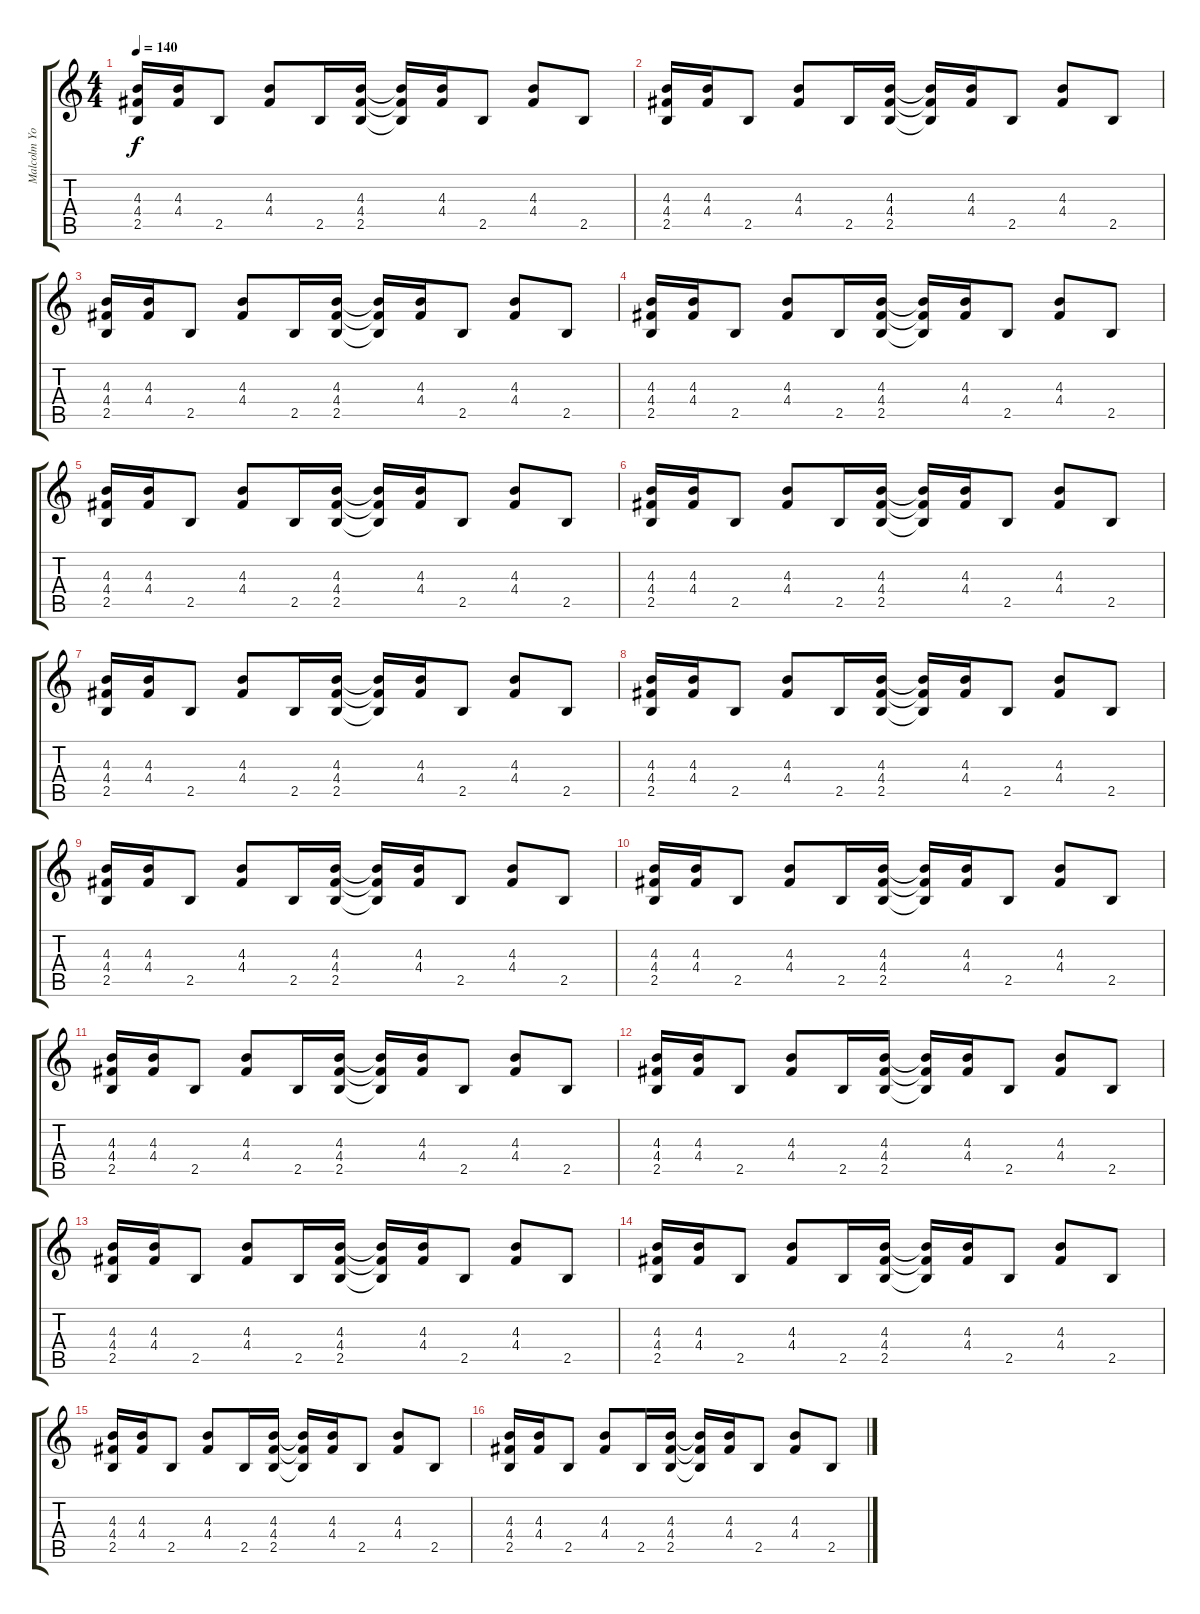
\track ("Malcolm Young - Rhythm Guitar" "Malcolm Yo") {instrument distortionguitar}
\staff {score tabs}
\tuning (E4 B3 G3 D3 A2 E2) {hide}
\ts (4 4)
\tempo 140
\clef g2
\ks c
(4.3 4.4 2.5).16{dy f} (4.3 4.4).16 2.5.8 (4.3 4.4).8 2.5.16 (4.3 4.4 2.5).16 (4.3{t} 4.4{t} 2.5{t}).16 (4.3 4.4).16 2.5.8 (4.3 4.4).8 2.5.8 |
(4.3 4.4 2.5).16 (4.3 4.4).16 2.5.8 (4.3 4.4).8 2.5.16 (4.3 4.4 2.5).16 (4.3{t} 4.4{t} 2.5{t}).16 (4.3 4.4).16 2.5.8 (4.3 4.4).8 2.5.8 |
(4.3 4.4 2.5).16 (4.3 4.4).16 2.5.8 (4.3 4.4).8 2.5.16 (4.3 4.4 2.5).16 (4.3{t} 4.4{t} 2.5{t}).16 (4.3 4.4).16 2.5.8 (4.3 4.4).8 2.5.8 |
(4.3 4.4 2.5).16 (4.3 4.4).16 2.5.8 (4.3 4.4).8 2.5.16 (4.3 4.4 2.5).16 (4.3{t} 4.4{t} 2.5{t}).16 (4.3 4.4).16 2.5.8 (4.3 4.4).8 2.5.8 |
(4.3 4.4 2.5).16 (4.3 4.4).16 2.5.8 (4.3 4.4).8 2.5.16 (4.3 4.4 2.5).16 (4.3{t} 4.4{t} 2.5{t}).16 (4.3 4.4).16 2.5.8 (4.3 4.4).8 2.5.8 |
(4.3 4.4 2.5).16 (4.3 4.4).16 2.5.8 (4.3 4.4).8 2.5.16 (4.3 4.4 2.5).16 (4.3{t} 4.4{t} 2.5{t}).16 (4.3 4.4).16 2.5.8 (4.3 4.4).8 2.5.8 |
(4.3 4.4 2.5).16 (4.3 4.4).16 2.5.8 (4.3 4.4).8 2.5.16 (4.3 4.4 2.5).16 (4.3{t} 4.4{t} 2.5{t}).16 (4.3 4.4).16 2.5.8 (4.3 4.4).8 2.5.8 |
(4.3 4.4 2.5).16 (4.3 4.4).16 2.5.8 (4.3 4.4).8 2.5.16 (4.3 4.4 2.5).16 (4.3{t} 4.4{t} 2.5{t}).16 (4.3 4.4).16 2.5.8 (4.3 4.4).8 2.5.8 |
(4.3 4.4 2.5).16 (4.3 4.4).16 2.5.8 (4.3 4.4).8 2.5.16 (4.3 4.4 2.5).16 (4.3{t} 4.4{t} 2.5{t}).16 (4.3 4.4).16 2.5.8 (4.3 4.4).8 2.5.8 |
(4.3 4.4 2.5).16 (4.3 4.4).16 2.5.8 (4.3 4.4).8 2.5.16 (4.3 4.4 2.5).16 (4.3{t} 4.4{t} 2.5{t}).16 (4.3 4.4).16 2.5.8 (4.3 4.4).8 2.5.8 |
(4.3 4.4 2.5).16 (4.3 4.4).16 2.5.8 (4.3 4.4).8 2.5.16 (4.3 4.4 2.5).16 (4.3{t} 4.4{t} 2.5{t}).16 (4.3 4.4).16 2.5.8 (4.3 4.4).8 2.5.8 |
(4.3 4.4 2.5).16 (4.3 4.4).16 2.5.8 (4.3 4.4).8 2.5.16 (4.3 4.4 2.5).16 (4.3{t} 4.4{t} 2.5{t}).16 (4.3 4.4).16 2.5.8 (4.3 4.4).8 2.5.8 |
(4.3 4.4 2.5).16 (4.3 4.4).16 2.5.8 (4.3 4.4).8 2.5.16 (4.3 4.4 2.5).16 (4.3{t} 4.4{t} 2.5{t}).16 (4.3 4.4).16 2.5.8 (4.3 4.4).8 2.5.8 |
(4.3 4.4 2.5).16 (4.3 4.4).16 2.5.8 (4.3 4.4).8 2.5.16 (4.3 4.4 2.5).16 (4.3{t} 4.4{t} 2.5{t}).16 (4.3 4.4).16 2.5.8 (4.3 4.4).8 2.5.8 |
(4.3 4.4 2.5).16 (4.3 4.4).16 2.5.8 (4.3 4.4).8 2.5.16 (4.3 4.4 2.5).16 (4.3{t} 4.4{t} 2.5{t}).16 (4.3 4.4).16 2.5.8 (4.3 4.4).8 2.5.8 |
(4.3 4.4 2.5).16 (4.3 4.4).16 2.5.8 (4.3 4.4).8 2.5.16 (4.3 4.4 2.5).16 (4.3{t} 4.4{t} 2.5{t}).16 (4.3 4.4).16 2.5.8 (4.3 4.4).8 2.5.8
